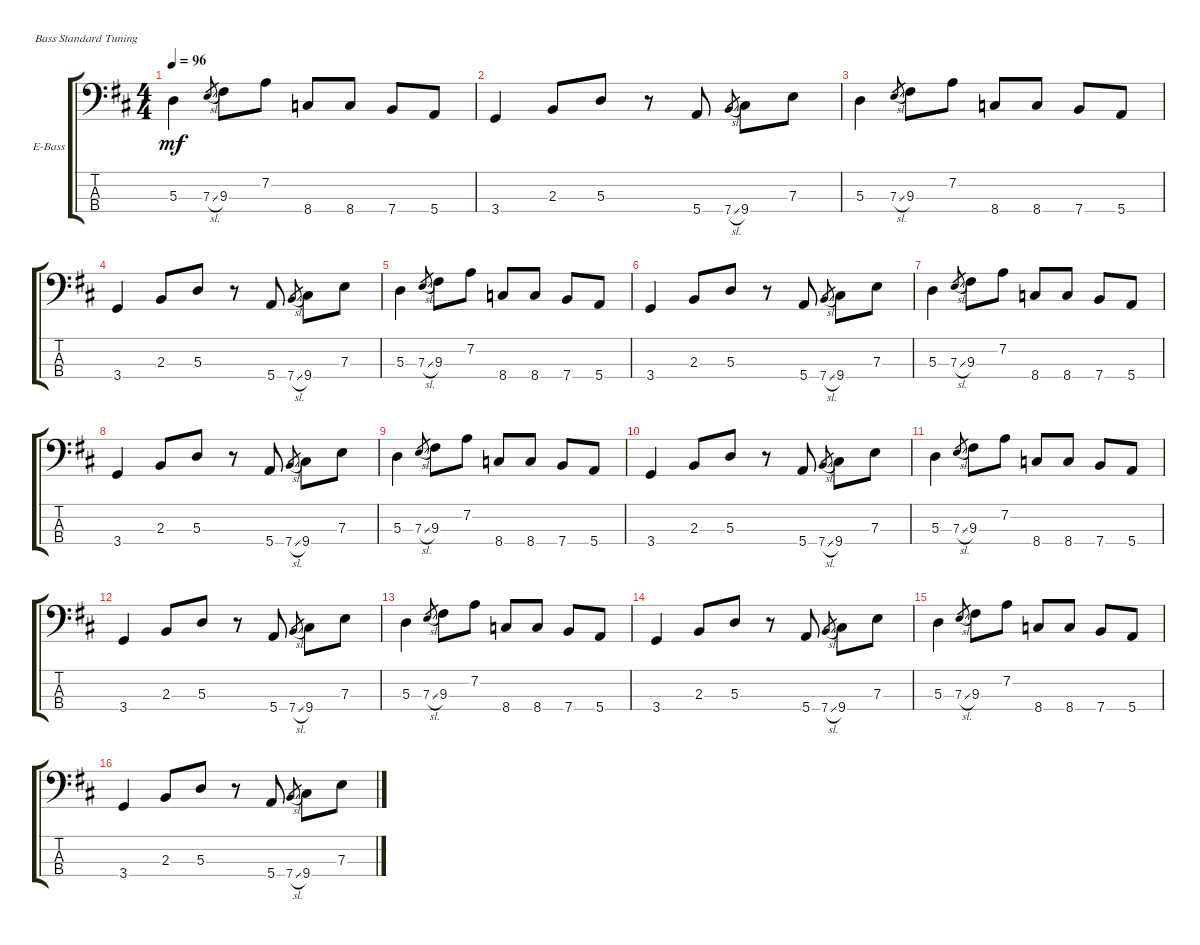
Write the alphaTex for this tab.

\defaultSystemsLayout 4
\bracketExtendMode groupsimilarinstruments
\firstSystemTrackNameOrientation horizontal
\otherSystemsTrackNameOrientation horizontal
\track ("Electric Bass" "E-Bass") {instrument electricbassfinger}
\staff {score tabs}
\tuning (G2 D2 A1 E1)
\ts (4 4)
\tempo 96
\clef f4
\ks d
5.3.4{dy mf} 7.3{sl}.8{gr} 9.3.8 7.2.8 8.4.8 8.4.8 7.4.8 5.4.8 |
3.4.4 2.3.8 5.3.8 r.8 5.4.8 7.4{sl}.8{gr} 9.4.8 7.3.8 |
5.3.4 7.3{sl}.8{gr} 9.3.8 7.2.8 8.4.8 8.4.8 7.4.8 5.4.8 |
3.4.4 2.3.8 5.3.8 r.8 5.4.8 7.4{sl}.8{gr} 9.4.8 7.3.8 |
5.3.4 7.3{sl}.8{gr} 9.3.8 7.2.8 8.4.8 8.4.8 7.4.8 5.4.8 |
3.4.4 2.3.8 5.3.8 r.8 5.4.8 7.4{sl}.8{gr} 9.4.8 7.3.8 |
5.3.4 7.3{sl}.8{gr} 9.3.8 7.2.8 8.4.8 8.4.8 7.4.8 5.4.8 |
3.4.4 2.3.8 5.3.8 r.8 5.4.8 7.4{sl}.8{gr} 9.4.8 7.3.8 |
5.3.4 7.3{sl}.8{gr} 9.3.8 7.2.8 8.4.8 8.4.8 7.4.8 5.4.8 |
3.4.4 2.3.8 5.3.8 r.8 5.4.8 7.4{sl}.8{gr} 9.4.8 7.3.8 |
5.3.4 7.3{sl}.8{gr} 9.3.8 7.2.8 8.4.8 8.4.8 7.4.8 5.4.8 |
3.4.4 2.3.8 5.3.8 r.8 5.4.8 7.4{sl}.8{gr} 9.4.8 7.3.8 |
5.3.4 7.3{sl}.8{gr} 9.3.8 7.2.8 8.4.8 8.4.8 7.4.8 5.4.8 |
3.4.4 2.3.8 5.3.8 r.8 5.4.8 7.4{sl}.8{gr} 9.4.8 7.3.8 |
5.3.4 7.3{sl}.8{gr} 9.3.8 7.2.8 8.4.8 8.4.8 7.4.8 5.4.8 |
3.4.4 2.3.8 5.3.8 r.8 5.4.8 7.4{sl}.8{gr} 9.4.8 7.3.8
